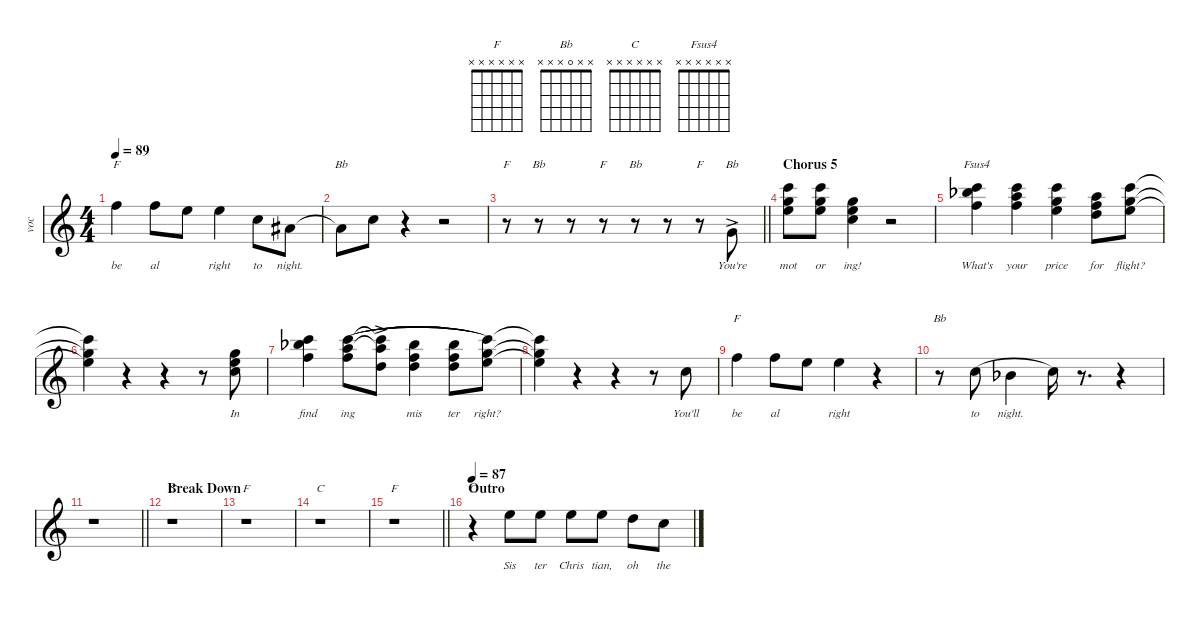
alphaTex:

\defaultSystemsLayout 4
\hideDynamics
\bracketExtendMode groupsimilarinstruments
\otherSystemsTrackNameOrientation horizontal
\track ("Vocal" "voc") {instrument flute}
\staff {score}
\tuning (E4 B3 G3 D3 A2 E2)
\displaytranspose 12
\chord ("F" 1 x x x x x) {showfingering false}
\chord ("Bb" x x 3 x x x) {showfingering false}
\chord ("F" x x x x x x)
\chord ("C" x x x x x x)
\chord ("Bb" x x x x x x)
\chord ("Bb" x x 0 x x x) {showfingering false}
\chord ("Fsus4" x x x x x x)
\ts (4 4)
\tempo 89
\clef g2
\ks c
1.1.4{ch "F" lyrics (0 "be") lyrics (1 "") lyrics (2 "") lyrics (3 "") lyrics (4 "") dy fff beam Down} 1.1.8{lyrics (0 "al") lyrics (1 "") lyrics (2 "") lyrics (3 "") lyrics (4 "") beam Down} 0.1.8{beam Down} 0.1.4{lyrics (0 "right") lyrics (1 "") lyrics (2 "") lyrics (3 "") lyrics (4 "") beam Down} 1.2.8{lyrics (0 "to") lyrics (1 "") lyrics (2 "") lyrics (3 "") lyrics (4 "") beam Down} 3.3{acc #}.8{lyrics (0 "night.") lyrics (1 "") lyrics (2 "") lyrics (3 "") lyrics (4 "") beam Down} |
3.3{t acc #}.8{ch "Bb" beam Down} 1.2.8{beam Down} r.4{beam Down} r.2{beam Down} |
\barLineRight lightlight
r.8{ch "F" beam Down} r.8{ch "Bb" beam Down} r.8{beam Down} r.8{ch "F" beam Down} r.8{ch "Bb" beam Down} r.8{beam Down} r.8{ch "F" beam Down} 0.3{ac}.8{ch "Bb" lyrics (0 "You're") lyrics (1 "") lyrics (2 "") lyrics (3 "") lyrics (4 "") beam Up} |
\section ("" "Chorus 5")
(0.1 8.2 17.3).8{lyrics (0 "mot") lyrics (1 "") lyrics (2 "") lyrics (3 "") lyrics (4 "") beam Down} (0.1 8.2 17.3).8{lyrics (0 "or") lyrics (1 "") lyrics (2 "") lyrics (3 "") lyrics (4 "") beam Down} (5.3 5.2 3.1).4{lyrics (0 "ing!") lyrics (1 "") lyrics (2 "") lyrics (3 "") lyrics (4 "") beam Down} r.2{beam Down} |
(1.1 11.2{acc b} 17.3).4{ch "Fsus4" lyrics (0 "What's") lyrics (1 "") lyrics (2 "") lyrics (3 "") lyrics (4 "") beam Down} (1.1 10.2 17.3).4{lyrics (0 "your") lyrics (1 "") lyrics (2 "") lyrics (3 "") lyrics (4 "") beam Down} (5.2 3.1 17.3).4{lyrics (0 "price") lyrics (1 "") lyrics (2 "") lyrics (3 "") lyrics (4 "") beam Down} (3.2 1.1 14.3).8{lyrics (0 "for") lyrics (1 "") lyrics (2 "") lyrics (3 "") lyrics (4 "") beam Down} (0.1 8.2 17.3).8{lyrics (0 "flight?") lyrics (1 "") lyrics (2 "") lyrics (3 "") lyrics (4 "") beam Down} |
(0.1{t} 8.2{t} 17.3{t}).4{beam Down} r.4{beam Down} r.4{beam Down} r.8{beam Down} (10.4 5.2 12.3).8{lyrics (0 "In") lyrics (1 "") lyrics (2 "") lyrics (3 "") lyrics (4 "") beam Down} |
(1.1 11.2{acc b} 17.3).4{lyrics (0 "find") lyrics (1 "") lyrics (2 "") lyrics (3 "") lyrics (4 "") beam Down} (1.1 10.2 17.3).8{lyrics (0 "ing") lyrics (1 "") lyrics (2 "") lyrics (3 "") lyrics (4 "") legatoorigin beam Down} (3.2{ac} 10.2{t} 17.3{t}).8{legatoorigin beam Down} (3.2 1.1 15.3{acc b}).4{lyrics (0 "mis") lyrics (1 "") lyrics (2 "") lyrics (3 "") lyrics (4 "") legatoorigin beam Down} (3.2 1.1 15.3{acc b}).8{lyrics (0 "ter") lyrics (1 "") lyrics (2 "") lyrics (3 "") lyrics (4 "") legatoorigin beam Down} (0.1 8.2 17.3).8{lyrics (0 "right?") lyrics (1 "") lyrics (2 "") lyrics (3 "") lyrics (4 "") beam Down} |
(0.1{t} 8.2{t} 17.3{t}).4{beam Down} r.4{beam Down} r.4{beam Down} r.8{beam Down} 1.2.8{lyrics (0 "You'll") lyrics (1 "") lyrics (2 "") lyrics (3 "") lyrics (4 "") beam Down} |
1.1.4{ch "F" lyrics (0 "be") lyrics (1 "") lyrics (2 "") lyrics (3 "") lyrics (4 "") beam Down} 1.1.8{lyrics (0 "al") lyrics (1 "") lyrics (2 "") lyrics (3 "") lyrics (4 "") beam Down} 0.1.8{beam Down} 0.1.4{lyrics (0 "right") lyrics (1 "") lyrics (2 "") lyrics (3 "") lyrics (4 "") beam Down} r.4{beam Down} |
r.8{ch "Bb" beam Down} 1.2.8{lyrics (0 "to") lyrics (1 "") lyrics (2 "") lyrics (3 "") lyrics (4 "") legatoorigin beam Down} 3.3{acc b}.4{lyrics (0 "night.") lyrics (1 "") lyrics (2 "") lyrics (3 "") lyrics (4 "") legatoorigin beam Down} 1.2.16{beam Down} r.8{d beam Down} r.4{beam Down} |
\barLineRight lightlight
r.1{beam Down} |
\section ("" "Break Down")
r.1{ch "C" beam Down} |
r.1{ch "F" beam Down} |
r.1{ch "C" beam Down} |
\barLineRight lightlight
r.1{ch "F" beam Down} |
\section ("" "Outro")
\tempo 87
r.4{ch "C" beam Down} 0.1.8{lyrics (0 "Sis") lyrics (1 "") lyrics (2 "") lyrics (3 "") lyrics (4 "") dy mf beam Down} 0.1.8{lyrics (0 "ter") lyrics (1 "") lyrics (2 "") lyrics (3 "") lyrics (4 "") beam Down} 0.1.8{lyrics (0 "Chris") lyrics (1 "") lyrics (2 "") lyrics (3 "") lyrics (4 "") beam Down} 0.1.8{lyrics (0 "tian,") lyrics (1 "") lyrics (2 "") lyrics (3 "") lyrics (4 "") beam Down} 3.2.8{lyrics (0 "oh") lyrics (1 "") lyrics (2 "") lyrics (3 "") lyrics (4 "") beam Down} 1.2.8{lyrics (0 "the") lyrics (1 "") lyrics (2 "") lyrics (3 "") lyrics (4 "") beam Down}
